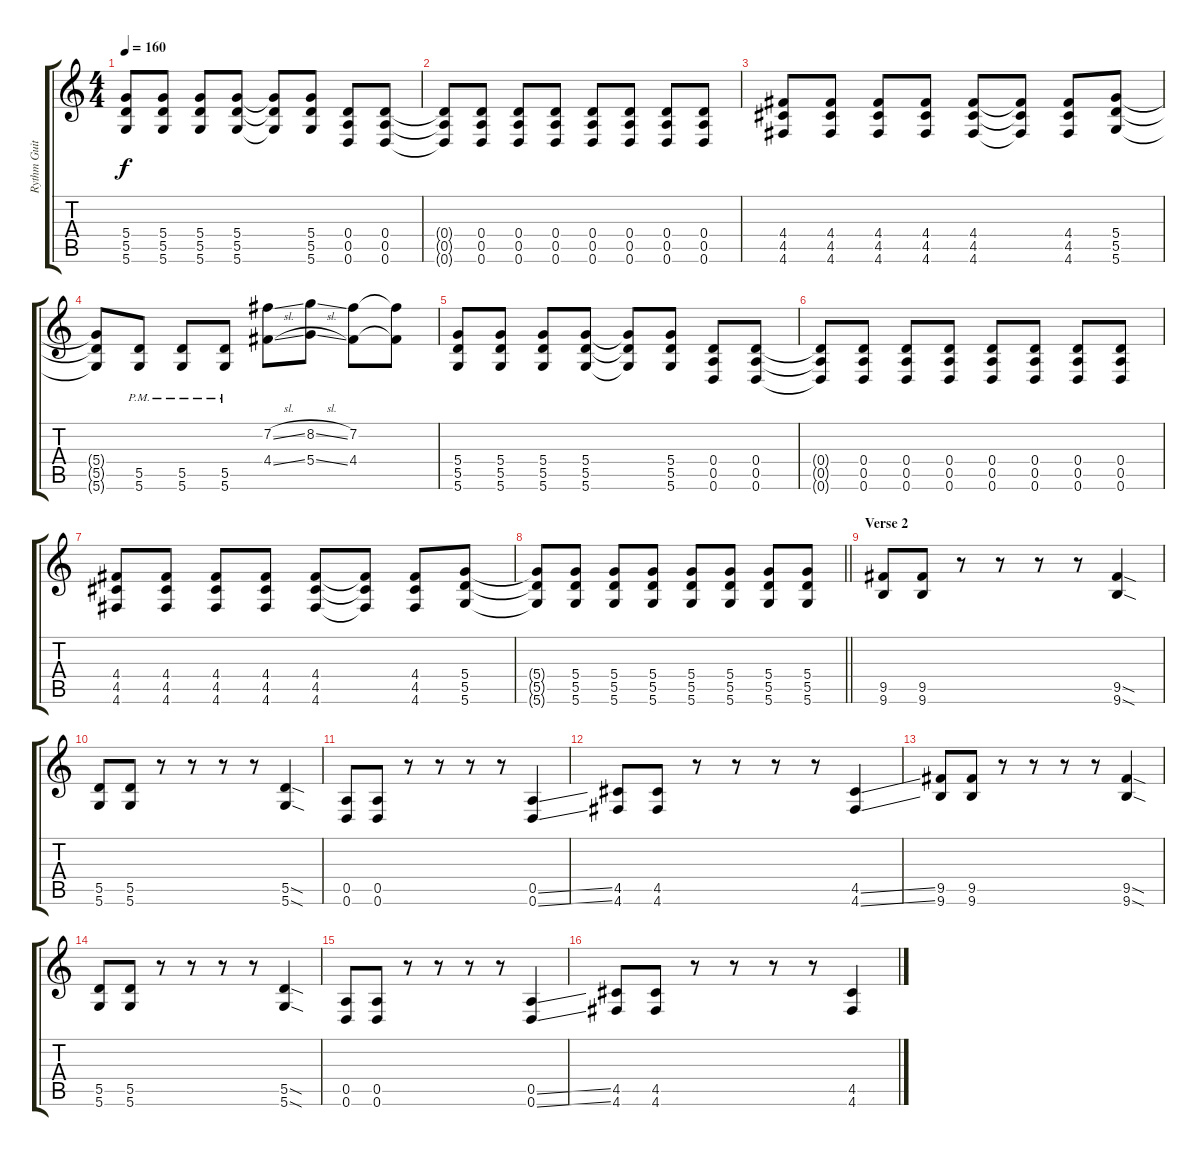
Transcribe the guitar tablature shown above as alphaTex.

\track ("Rythm Guitar" "Rythm Guit") {instrument distortionguitar}
\staff {score tabs}
\tuning (E4 B3 G3 D3 A2 D2) {hide}
\ts (4 4)
\tempo 160
\clef g2
\ks c
(5.4 5.5 5.6).8{dy f} (5.4 5.5 5.6).8 (5.4 5.5 5.6).8 (5.4 5.5 5.6).8 (5.4{t} 5.5{t} 5.6{t}).8 (5.4 5.5 5.6).8 (0.4 0.5 0.6).8 (0.4 0.5 0.6).8 |
(0.4{t} 0.5{t} 0.6{t}).8 (0.4 0.5 0.6).8 (0.4 0.5 0.6).8 (0.4 0.5 0.6).8 (0.4 0.5 0.6).8 (0.4 0.5 0.6).8 (0.4 0.5 0.6).8 (0.4 0.5 0.6).8 |
(4.4 4.5 4.6).8 (4.4 4.5 4.6).8 (4.4 4.5 4.6).8 (4.4 4.5 4.6).8 (4.4 4.5 4.6).8 (4.4{t} 4.5{t} 4.6{t}).8 (4.4 4.5 4.6).8 (5.4 5.5 5.6).8 |
(5.4{t} 5.5{t} 5.6{t}).8 (5.5{pm} 5.6{pm}).8 (5.5{pm} 5.6{pm}).8 (5.5{pm} 5.6{pm}).8 (7.2{sl} 4.4{sl}).8 (8.2{sl} 5.4{sl}).8 (7.2 4.4).8 (7.2{t} 4.4{t}).8 |
(5.4 5.5 5.6).8 (5.4 5.5 5.6).8 (5.4 5.5 5.6).8 (5.4 5.5 5.6).8 (5.4{t} 5.5{t} 5.6{t}).8 (5.4 5.5 5.6).8 (0.4 0.5 0.6).8 (0.4 0.5 0.6).8 |
(0.4{t} 0.5{t} 0.6{t}).8 (0.4 0.5 0.6).8 (0.4 0.5 0.6).8 (0.4 0.5 0.6).8 (0.4 0.5 0.6).8 (0.4 0.5 0.6).8 (0.4 0.5 0.6).8 (0.4 0.5 0.6).8 |
(4.4 4.5 4.6).8 (4.4 4.5 4.6).8 (4.4 4.5 4.6).8 (4.4 4.5 4.6).8 (4.4 4.5 4.6).8 (4.4{t} 4.5{t} 4.6{t}).8 (4.4 4.5 4.6).8 (5.4 5.5 5.6).8 |
\barLineRight lightlight
(5.4{t} 5.5{t} 5.6{t}).8 (5.4 5.5 5.6).8 (5.4 5.5 5.6).8 (5.4 5.5 5.6).8 (5.4 5.5 5.6).8 (5.4 5.5 5.6).8 (5.4 5.5 5.6).8 (5.4 5.5 5.6).8 |
\section ("" "Verse 2")
(9.5 9.6).8 (9.5 9.6).8 r.8 r.8 r.8 r.8 (9.5{sod} 9.6{sod}).4 |
(5.5 5.6).8 (5.5 5.6).8 r.8 r.8 r.8 r.8 (5.5{sod} 5.6{sod}).4 |
(0.5 0.6).8 (0.5 0.6).8 r.8 r.8 r.8 r.8 (0.5{ss} 0.6{ss}).4 |
(4.5 4.6).8 (4.5 4.6).8 r.8 r.8 r.8 r.8 (4.5{ss} 4.6{ss}).4 |
(9.5 9.6).8 (9.5 9.6).8 r.8 r.8 r.8 r.8 (9.5{sod} 9.6{sod}).4 |
(5.5 5.6).8 (5.5 5.6).8 r.8 r.8 r.8 r.8 (5.5{sod} 5.6{sod}).4 |
(0.5 0.6).8 (0.5 0.6).8 r.8 r.8 r.8 r.8 (0.5{ss} 0.6{ss}).4 |
(4.5 4.6).8 (4.5 4.6).8 r.8 r.8 r.8 r.8 (4.5{ss} 4.6{ss}).4
